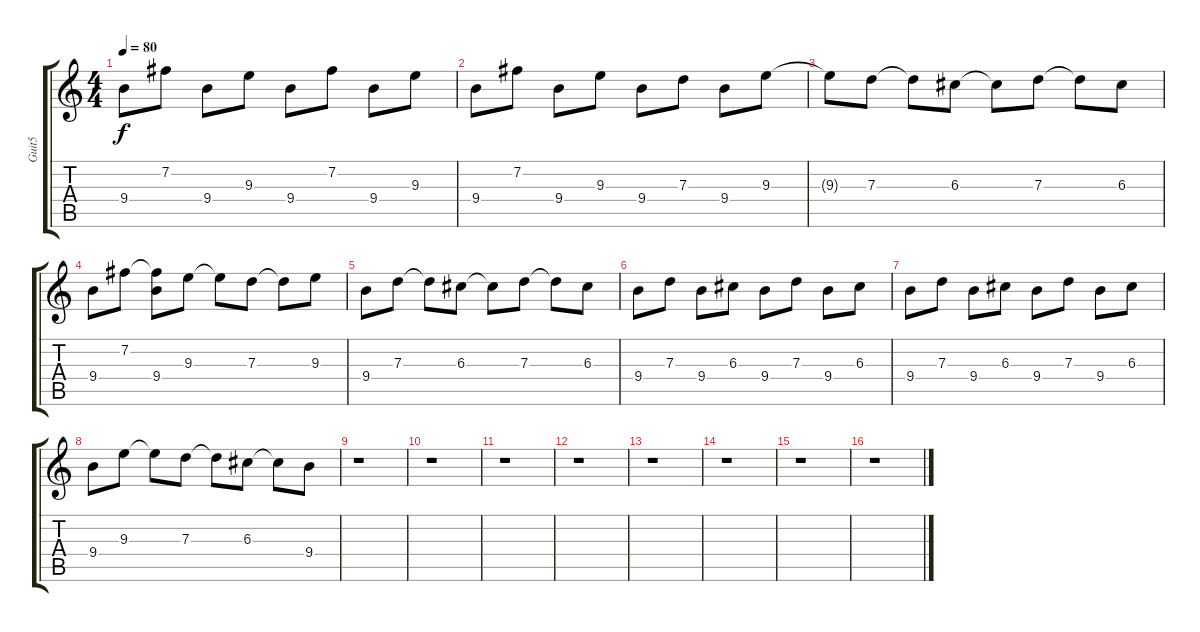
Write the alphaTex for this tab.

\track ("Guit5" "Guit5") {instrument distortionguitar}
\staff {score tabs}
\tuning (E4 B3 G3 D3 A2 E2) {hide}
\ts (4 4)
\tempo 80
\clef g2
\ks c
9.4.8{dy f} 7.2.8 9.4.8 9.3.8 9.4.8 7.2.8 9.4.8 9.3.8 |
9.4.8 7.2.8 9.4.8 9.3.8 9.4.8 7.3.8 9.4.8 9.3.8 |
9.3{t}.8 7.3.8 7.3{t}.8 6.3.8 6.3{t}.8 7.3.8 7.3{t}.8 6.3.8 |
9.4.8 7.2.8 (7.2{t} 9.4).8 9.3.8 9.3{t}.8 7.3.8 7.3{t}.8 9.3.8 |
9.4.8 7.3.8 7.3{t}.8 6.3.8 6.3{t}.8 7.3.8 7.3{t}.8 6.3.8 |
9.4.8 7.3.8 9.4.8 6.3.8 9.4.8 7.3.8 9.4.8 6.3.8 |
9.4.8 7.3.8 9.4.8 6.3.8 9.4.8 7.3.8 9.4.8 6.3.8 |
9.4.8 9.3.8 9.3{t}.8 7.3.8 7.3{t}.8 6.3.8 6.3{t}.8 9.4.8 |
r.1 |
r.1 |
r.1 |
r.1 |
r.1 |
r.1 |
r.1 |
r.1
